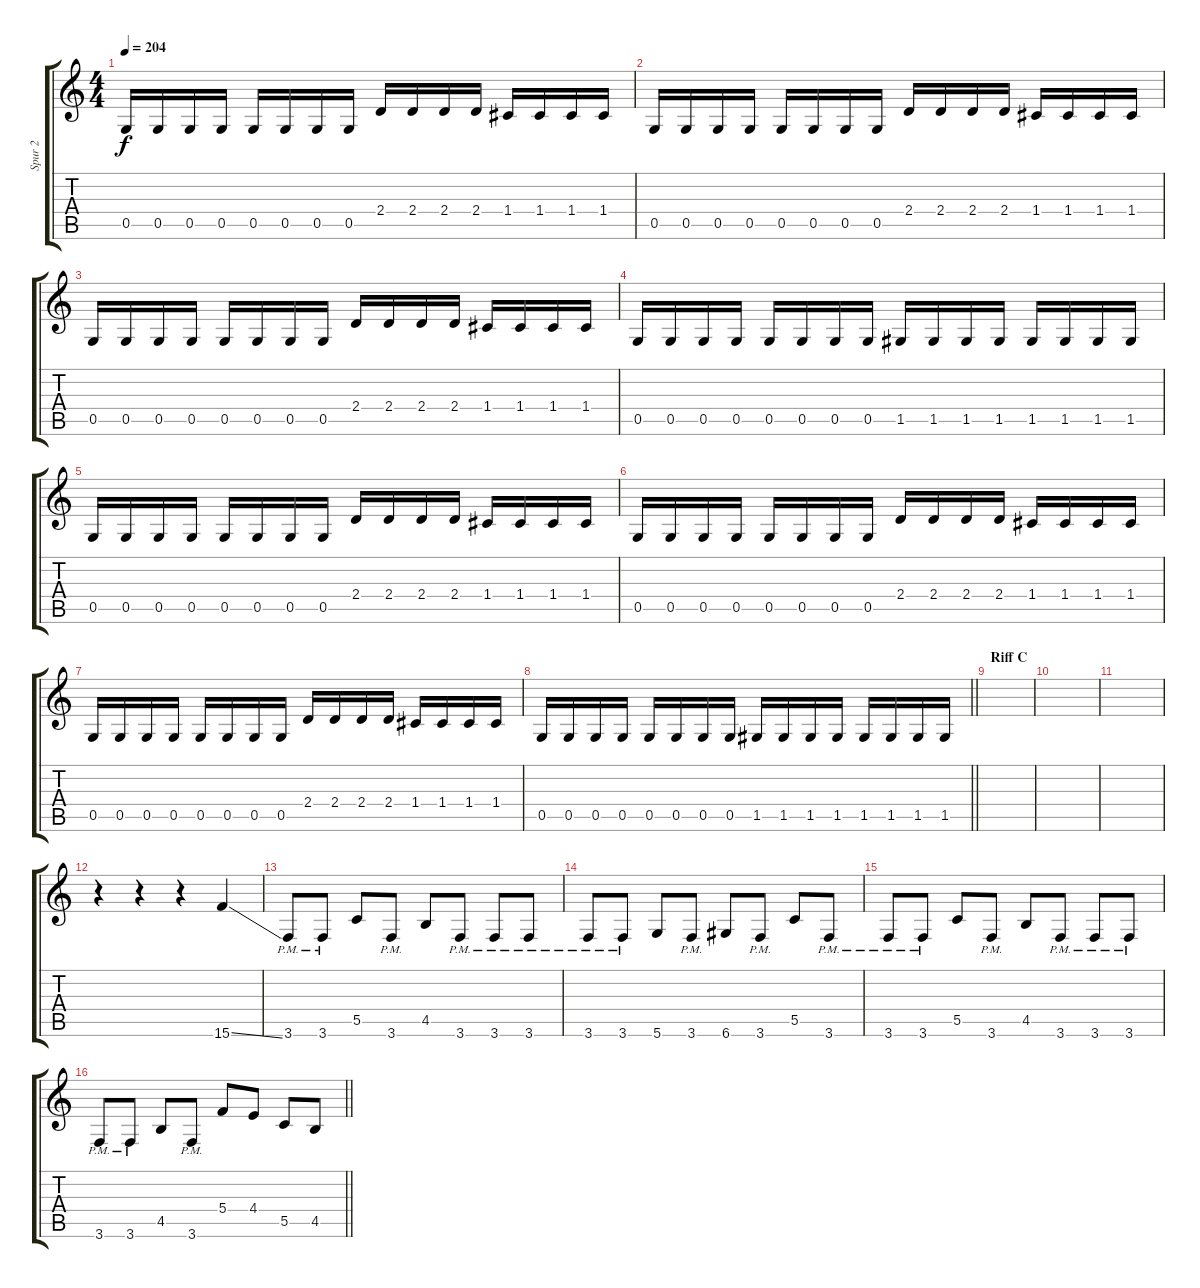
\track ("Spur 2" "Spur 2") {instrument distortionguitar}
\staff {score tabs}
\tuning (D4 A3 F3 C3 G2 D2) {hide}
\ts (4 4)
\tempo 204
\clef g2
\ks c
0.5.16{dy f} 0.5.16 0.5.16 0.5.16 0.5.16 0.5.16 0.5.16 0.5.16 2.4.16 2.4.16 2.4.16 2.4.16 1.4.16 1.4.16 1.4.16 1.4.16 |
0.5.16 0.5.16 0.5.16 0.5.16 0.5.16 0.5.16 0.5.16 0.5.16 2.4.16 2.4.16 2.4.16 2.4.16 1.4.16 1.4.16 1.4.16 1.4.16 |
0.5.16 0.5.16 0.5.16 0.5.16 0.5.16 0.5.16 0.5.16 0.5.16 2.4.16 2.4.16 2.4.16 2.4.16 1.4.16 1.4.16 1.4.16 1.4.16 |
0.5.16 0.5.16 0.5.16 0.5.16 0.5.16 0.5.16 0.5.16 0.5.16 1.5.16 1.5.16 1.5.16 1.5.16 1.5.16 1.5.16 1.5.16 1.5.16 |
0.5.16 0.5.16 0.5.16 0.5.16 0.5.16 0.5.16 0.5.16 0.5.16 2.4.16 2.4.16 2.4.16 2.4.16 1.4.16 1.4.16 1.4.16 1.4.16 |
0.5.16 0.5.16 0.5.16 0.5.16 0.5.16 0.5.16 0.5.16 0.5.16 2.4.16 2.4.16 2.4.16 2.4.16 1.4.16 1.4.16 1.4.16 1.4.16 |
0.5.16 0.5.16 0.5.16 0.5.16 0.5.16 0.5.16 0.5.16 0.5.16 2.4.16 2.4.16 2.4.16 2.4.16 1.4.16 1.4.16 1.4.16 1.4.16 |
\barLineRight lightlight
0.5.16 0.5.16 0.5.16 0.5.16 0.5.16 0.5.16 0.5.16 0.5.16 1.5.16 1.5.16 1.5.16 1.5.16 1.5.16 1.5.16 1.5.16 1.5.16 |
\section ("" "Riff C")
|
|
|
r.4 r.4 r.4 15.6{ss}.4 |
3.6{pm}.8 3.6{pm}.8 5.5.8 3.6{pm}.8 4.5.8 3.6{pm}.8 3.6{pm}.8 3.6{pm}.8 |
3.6{pm}.8 3.6{pm}.8 5.6.8 3.6{pm}.8 6.6.8 3.6{pm}.8 5.5.8 3.6{pm}.8 |
3.6{pm}.8 3.6{pm}.8 5.5.8 3.6{pm}.8 4.5.8 3.6{pm}.8 3.6{pm}.8 3.6{pm}.8 |
\barLineRight lightlight
3.6{pm}.8 3.6{pm}.8 4.5.8 3.6{pm}.8 5.4.8 4.4.8 5.5.8 4.5.8
